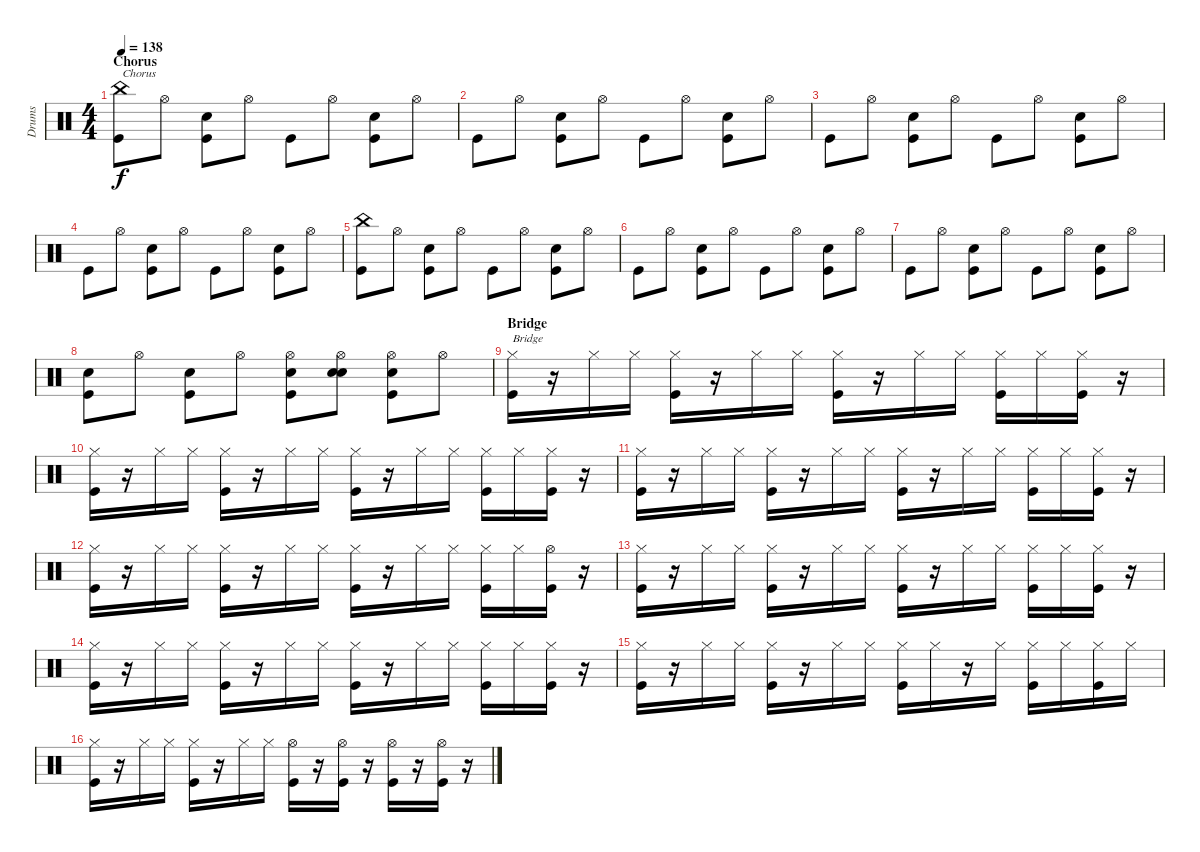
\track ("Drums" "Drums") {instrument percussion}
\staff {score}
\articulation defaults
\ts (4 4)
\section ("" "Chorus")
\tempo 138
\clef neutral
\ks c
("China (hit)" "Kick (hit)").8{txt "Chorus" dy f} "Hi-Hat (open)".8 ("Snare (hit) 2" "Kick (hit)").8 "Hi-Hat (open)".8 "Kick (hit)".8 "Hi-Hat (open)".8 ("Snare (hit) 2" "Kick (hit)").8 "Hi-Hat (open)".8 |
"Kick (hit)".8 "Hi-Hat (open)".8 ("Snare (hit) 2" "Kick (hit)").8 "Hi-Hat (open)".8 "Kick (hit)".8 "Hi-Hat (open)".8 ("Snare (hit) 2" "Kick (hit)").8 "Hi-Hat (open)".8 |
"Kick (hit)".8 "Hi-Hat (open)".8 ("Snare (hit) 2" "Kick (hit)").8 "Hi-Hat (open)".8 "Kick (hit)".8 "Hi-Hat (open)".8 ("Snare (hit) 2" "Kick (hit)").8 "Hi-Hat (open)".8 |
"Kick (hit)".8 "Hi-Hat (open)".8 ("Snare (hit) 2" "Kick (hit)").8 "Hi-Hat (open)".8 "Kick (hit)".8 "Hi-Hat (open)".8 ("Snare (hit) 2" "Kick (hit)").8 "Hi-Hat (open)".8 |
("China (hit)" "Kick (hit)").8 "Hi-Hat (open)".8 ("Snare (hit) 2" "Kick (hit)").8 "Hi-Hat (open)".8 "Kick (hit)".8 "Hi-Hat (open)".8 ("Snare (hit) 2" "Kick (hit)").8 "Hi-Hat (open)".8 |
"Kick (hit)".8 "Hi-Hat (open)".8 ("Snare (hit) 2" "Kick (hit)").8 "Hi-Hat (open)".8 "Kick (hit)".8 "Hi-Hat (open)".8 ("Snare (hit) 2" "Kick (hit)").8 "Hi-Hat (open)".8 |
"Kick (hit)".8 "Hi-Hat (open)".8 ("Snare (hit) 2" "Kick (hit)").8 "Hi-Hat (open)".8 "Kick (hit)".8 "Hi-Hat (open)".8 ("Snare (hit) 2" "Kick (hit)").8 "Hi-Hat (open)".8 |
("Snare (hit) 2" "Kick (hit)").8 "Hi-Hat (open)".8 ("Snare (hit) 2" "Kick (hit)").8 "Hi-Hat (open)".8 ("Hi-Hat (open)" "Snare (hit) 2" "Kick (hit)").8 ("Hi-Hat (open)" "Snare (hit) 2" "Snare (hit) 2").8 ("Hi-Hat (open)" "Snare (hit) 2" "Kick (hit)").8 "Hi-Hat (open)".8 |
\section ("" "Bridge")
("Hi-Hat (closed)" "Kick (hit)").16{txt "Bridge"} r.16 "Hi-Hat (closed)".16 "Hi-Hat (closed)".16 ("Hi-Hat (closed)" "Kick (hit)").16 r.16 "Hi-Hat (closed)".16 "Hi-Hat (closed)".16 ("Hi-Hat (closed)" "Kick (hit)").16 r.16 "Hi-Hat (closed)".16 "Hi-Hat (closed)".16 ("Hi-Hat (closed)" "Kick (hit)").16 "Hi-Hat (closed)".16 ("Hi-Hat (closed)" "Kick (hit)").16 r.16 |
("Hi-Hat (closed)" "Kick (hit)").16 r.16 "Hi-Hat (closed)".16 "Hi-Hat (closed)".16 ("Hi-Hat (closed)" "Kick (hit)").16 r.16 "Hi-Hat (closed)".16 "Hi-Hat (closed)".16 ("Hi-Hat (closed)" "Kick (hit)").16 r.16 "Hi-Hat (closed)".16 "Hi-Hat (closed)".16 ("Hi-Hat (closed)" "Kick (hit)").16 "Hi-Hat (closed)".16 ("Hi-Hat (closed)" "Kick (hit)").16 r.16 |
("Hi-Hat (closed)" "Kick (hit)").16 r.16 "Hi-Hat (closed)".16 "Hi-Hat (closed)".16 ("Hi-Hat (closed)" "Kick (hit)").16 r.16 "Hi-Hat (closed)".16 "Hi-Hat (closed)".16 ("Hi-Hat (closed)" "Kick (hit)").16 r.16 "Hi-Hat (closed)".16 "Hi-Hat (closed)".16 ("Hi-Hat (closed)" "Kick (hit)").16 "Hi-Hat (closed)".16 ("Hi-Hat (closed)" "Kick (hit)").16 r.16 |
("Hi-Hat (closed)" "Kick (hit)").16 r.16 "Hi-Hat (closed)".16 "Hi-Hat (closed)".16 ("Hi-Hat (closed)" "Kick (hit)").16 r.16 "Hi-Hat (closed)".16 "Hi-Hat (closed)".16 ("Hi-Hat (closed)" "Kick (hit)").16 r.16 "Hi-Hat (closed)".16 "Hi-Hat (closed)".16 ("Hi-Hat (closed)" "Kick (hit)").16 "Hi-Hat (closed)".16 ("Hi-Hat (open)" "Kick (hit)").16 r.16 |
("Hi-Hat (closed)" "Kick (hit)").16 r.16 "Hi-Hat (closed)".16 "Hi-Hat (closed)".16 ("Hi-Hat (closed)" "Kick (hit)").16 r.16 "Hi-Hat (closed)".16 "Hi-Hat (closed)".16 ("Hi-Hat (closed)" "Kick (hit)").16 r.16 "Hi-Hat (closed)".16 "Hi-Hat (closed)".16 ("Hi-Hat (closed)" "Kick (hit)").16 "Hi-Hat (closed)".16 ("Hi-Hat (closed)" "Kick (hit)").16 r.16 |
("Hi-Hat (closed)" "Kick (hit)").16 r.16 "Hi-Hat (closed)".16 "Hi-Hat (closed)".16 ("Hi-Hat (closed)" "Kick (hit)").16 r.16 "Hi-Hat (closed)".16 "Hi-Hat (closed)".16 ("Hi-Hat (closed)" "Kick (hit)").16 r.16 "Hi-Hat (closed)".16 "Hi-Hat (closed)".16 ("Hi-Hat (closed)" "Kick (hit)").16 "Hi-Hat (closed)".16 ("Hi-Hat (closed)" "Kick (hit)").16 r.16 |
("Hi-Hat (closed)" "Kick (hit)").16 r.16 "Hi-Hat (closed)".16 "Hi-Hat (closed)".16 ("Hi-Hat (closed)" "Kick (hit)").16 r.16 "Hi-Hat (closed)".16 "Hi-Hat (closed)".16 ("Hi-Hat (closed)" "Kick (hit)").16 "Hi-Hat (closed)".16 r.16 "Hi-Hat (closed)".16 ("Hi-Hat (closed)" "Kick (hit)").16 "Hi-Hat (closed)".16 ("Hi-Hat (closed)" "Kick (hit)").16 "Hi-Hat (closed)".16 |
("Hi-Hat (closed)" "Kick (hit)").16 r.16 "Hi-Hat (closed)".16 "Hi-Hat (closed)".16 ("Hi-Hat (closed)" "Kick (hit)").16 r.16 "Hi-Hat (closed)".16 "Hi-Hat (closed)".16 ("Hi-Hat (open)" "Kick (hit)").16 r.16 ("Hi-Hat (open)" "Kick (hit)").16 r.16 ("Hi-Hat (open)" "Kick (hit)").16 r.16 ("Hi-Hat (open)" "Kick (hit)").16 r.16
